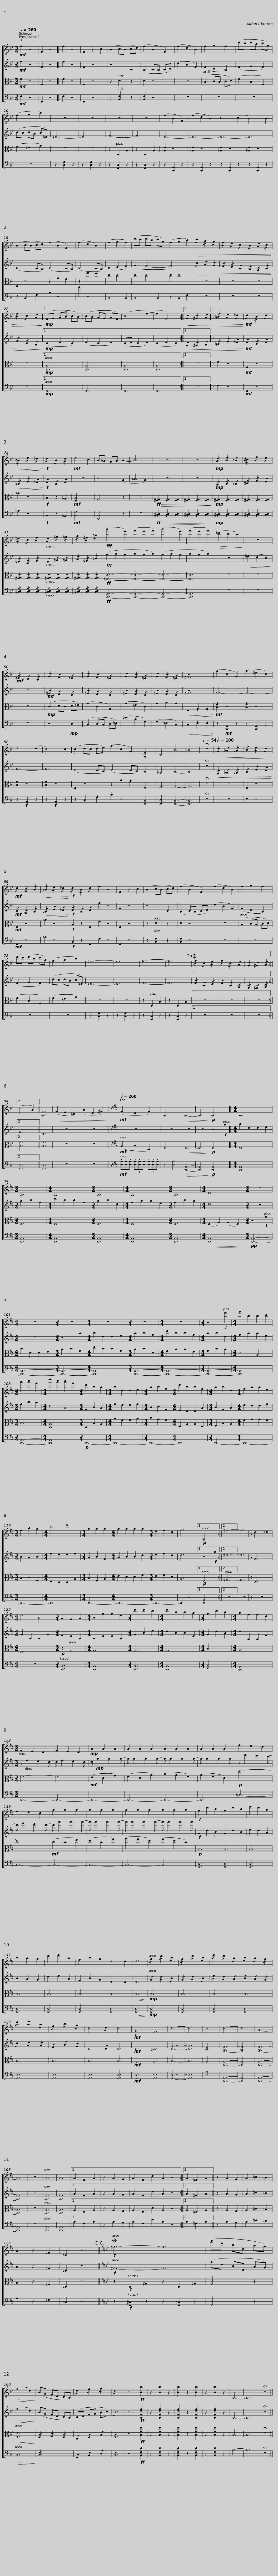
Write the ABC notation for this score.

X:1
%%score [ 1 2 3 4 ]
L:1/8
Q:1/4=260
M:3/4
I:linebreak $
K:Bb
V:1 treble
V:2 treble
V:3 alto
V:4 bass
V:1
!mf! f2 z4 | F2 z4 |: f2 z4 | F2 z2 c2 | (B2 cB cd) | %5
 (f2 B2 F2) |$ (f2 d2 B2) | f2 g2 f2 | (d'c' d'b c'g) | (f2 g2 b2) | %10
 z6 | z6 | z6 |$ z6 | (f2 B2 F2) | %15
 (f2 d2 B2) | c4 (c2 | B4) B2 | (B2 cB cd) | (f2 B2 F2) | %20
 (f2 d2 B2) |$ (f2 g2 f2) | (d'c' d'b c'g) | (f2 g2 b2) |!>(! !/!c'2 !/!a2 !/!g2 | %25
 !/!f2 !/!e2 !/!c2 | !/!B2 !/!A2 !/!c2 | !/!f2 !/!c2 !/!A2!>)! |1$!mp! (FG AB cB) | (cB AG AF) | %30
 (c4 f2- | f2 F4) :|2!<(! !/!G2 !/!^G2 !/!A2 |: !/!=B2 !/!e2 !/!_d2!<)! |$!mf! !/!d2 !/!B2 !/!d2 | %35
!<(! !/!=B2 !/!e2 !/!_d2!<)! |!f! !/!d2 !/!B2 !/!d2 |!mf! e4 c2 | B_A GA B2- | B6 | %40
 z6 |$ z6 |!mp! !/!A2 !/!B2 !/!=B2 | !/!^c2 !/!f2 !/!e2 | !/!=e2 !/!c2 !/!f2 | %45
 !/!e2 !/!^g2 !/!=g2 |$ !/!a2 !/!^f2 !/!=b2 |!fff! (c''4 g'2) | (a'2 g'2 a'2) | (c''4 g'2) | %50
 (a'2 g'2 a'2) |!>(! (=e'2 d'2 c'2)!>)! | z6 |$!mf! !/!=E2 !/!D2 !/!C2 | !/!G2 !/!F2 !/!=E2 | %55
 !/!G2 !/!F2 !/!=E2 | !/!G2 !/!F2 !/!=E2 | !/!G2 !/!F2 !/!=E2 | !/!^F6 | (g2 c2 G2) |$ %60
 (g2 =e2 c2) | d4 (d2 | c4) c2 | (c2 dc de) | (g2 c2 G2) | %65
 [G,E]6 | C6 | B6- | B6 |[Q:3/4=54] !fermata!z6 |$ %70
[Q:3/4=100]!<(! !/!G2 !/!_A2 !/!=A2 | !/!B2 !/!e2 !/!d2!<)! |!mf! !/!d2 !/!G2 !/!B2 |!<(! !/!=B2 !/!e2 !/!_d2!<)! |!f! !/!d2 !/!B2 !/!d2 | %75
 f2 z4 | F2 z2 c2 | (B2 cB cd) |$ (f2 B2 F2) | (f2 d2 B2) | %80
 f2 g2 f2 | (d'c' d'b c'g) | (f2 g2 b2) | =e6- |$ e6 | %85
 f6- | f6!dacoda! |1 !/!f2 !/!c2 !/!e2 | !/!f2 !/!c2 !/!A2 | !/!G2 !/!^G2 !/!A2 :|2 %90
 (c4 A2) || [A,F]6 |!>(! (F2 E2 ^C2) |$ (A2 D2 ^F2)!>)! ||[K:D]!mf![Q:1/4=260] (F2 D2 F2) | %95
 A,6 |!>(! A,6- | A,6!>)! |!p! A,6 |:[M:4/4] A,8 |$ %100
[M:3/4] A,6 |[M:4/4] A,8 |[M:3/4] A,6 |[M:4/4] A,8 |[M:3/4] A,6 |$ %105
[M:4/4] D8 |[M:3/4] z6 |[M:4/4] z8 |[M:3/4] z6 |[M:4/4] z8 | %110
[M:3/4] z6 |$[M:4/4] z8 |[M:3/4] z4!f! a'2 |[M:4/4] b'2 d'2 d'2 e'2 |[M:3/4] a'2 b'2 f'2 | %115
[M:4/4] d''2 b'2 b'2 f'2 |$[M:3/4] d'2 b2 a2 |[M:4/4] b2 d2 d2 e2 |[M:3/4] a2 b2 f2 |[M:4/4] d'2 b2 b2 f2 | %120
[M:3/4] a2 b2 d2 |$[M:4/4] f2 a2 a2 e2 |[M:3/4] f2 b2 a2 |[M:4/4] d'4 f'4 |[M:3/4] a2 a2 a2 | %125
[M:4/4] a2 a2 a2 a2 |$[M:3/4] e2 f2 d2 | f6 |1!p! A,6 :|2 =f6- || %130
 f6 |: d4 ^d2 |[M:4/4] e4 B4 |[M:3/4] A2 G2 A2 |$[M:4/4] B2 g2 g2 e2 | %135
[M:3/4] e'2 e'2 d'2 |[M:4/4] e'2 b2 b2 a2 |[M:3/4] g2 d'2 b2 |[M:4/4] a2 f2 f2 d2 |$[M:3/4] F2 E2 D2 | %140
 F2 E2 D2 |!mp! A2 A2 A2 | A2 A2 A2 | A2 A2 A2 |$ A2 A2 A2 | %145
 f2 e2 d2 | f2 e2 d2 | a2 a2 a2 | a2 a2 a2 |$ a2 a2 a2 | %150
 a2 a2 a2 |!f! g2 d'2 b2 | g2 d'2 b2 | e'2 d'2 a2 | b2 a2 g2 | %155
 d'2 e'2 a2 |$ f2 b2 g2 | d4 d2 | d6 | !/!g2 !/!d'2 !/!b2 | %160
 !/!g2 !/!d'2 !/!b2 | !/!e'2 !/!d'2 !/!a2 | !/!b2 !/!a2 !/!g2 | !/!d'2 !/!e'2 !/!a2 | !/!f2 !/!b2 !/!g2 |$ %165
 d4 !/!d2 | d6 |!mf! [B,G]6 | E6 | d6- | %170
 d6 | c6 | d6- | d6 | A6- | %175
 A6 | z6 | A6 |$ A6 |1 A2 F2 A2 | %180
 z2 A2 G2 | A2 F2 d2 | A2 z4 :|2 A2 =F2 A2 || z2 A2 G2 | %185
 A2 =c2 _B2 | A2 z2 =F2 |$ =C2 z4!D.C.! ||[K:Bb]O!f! ^f6- | f6 | %190
 (g'd' bd ag) |!>(! (f4 d2)!>)! | (BG FD CB,) |$ !/!d2 !/!f2 !/!g2 | !/!d6 | %195
 z4!ff! [Bb]2 | z2 [Bb]2 z2 | [Bb]2 z2 [Bb]2 | z2 [Bb]2 z2 | B,6- | %200
 B,6 | !fermata!z6 |] %202
V:2
!mf! f2 z4 | F2 z4 |: f2 z4 | F2 z4 | z4 C2 | %5
 (B,2 CB, CD) |$ (d2 B2 F2) | (F2 D2 B,2) | (F2 G2 F2) | (dc dB c=E) | %10
 =E6- | E6 | F6- |$ F6 | E6- | %15
 E6- | E6- | E6 | (D4 CB,) | (D4 CB,) | %20
 (D4 CB,) |$ (D2 E2 F2) | (G2 F4- | F6) |!>(! !/!c2 !/!A2 !/!G2 | %25
 !/!F2 !/!E2 !/!C2 | !/!B,2 !/!A,2 !/!C2 | !/!F2 !/!C2 !/!A,2!>)! |1$!mp! (C2 D2 C2) | (D2 C2 D2) | %30
 (CD C2 D2) | (C2 D2 C2) :|2!<(! !/!G,2 !/!^G,2 !/!A,2 |: !/!=B,2 !/!E2 !/!_D2!<)! |$!mf! !/!D2 !/!B,2 !/!D2 | %35
!<(! !/!=B,2 !/!E2 !/!_D2!<)! |!f! !/!D2 !/!B,2 !/!D2 | z6 | z4 (G2 | _A3 G3) | %40
 z6 |$ z6 |!mp! !/!A,2 !/!B,2 !/!=B,2 | !/!^C2 !/!F2 !/!E2 | !/!=E2 !/!C2 !/!F2 | %45
 !/!E2 !/!^G2 !/!=G2 |$ !/!A2 !/!^F2 !/!=B2 |!fff! (g2 a2 g2 | a2 g2 a2) | (g2 a2 g2 | %50
 a2 g2 a2) | z6 |!>(! (=e2 d2 c2)!>)! |$ z6 |!mf! !/!=E2 !/!D2 !/!C2 | %55
 !/!=E2 !/!D2 !/!C2 | !/!=E2 !/!D2 !/!C2 | !/!=E2 !/!D2 !/!C2 | !/!=E6 | F6- |$ %60
 F6- | F6- | F6 | (E4 DC) | (E4 DC) | %65
 B,6 | _A,6 | B,6- | B,6 | !fermata!z6 |$ %70
!<(! !/!G,2 !/!_A,2 !/!=A,2 | !/!B,2 !/!E2 !/!D2!<)! |!mf! !/!C2 !/!G,2 !/!B,2 |!<(! !/!=B,2 !/!E2 !/!_D2!<)! |!f! !/!D2 !/!B,2 !/!D2 | %75
 f2 z4 | F2 z4 | z4 C2 |$ (B,2 CB, CD) | (d2 B2 F2) | %80
 (F2 D2 B,2) | (F2 G2 F2) | (dc dB c=E) | =E6- |$ E6 | %85
 F6- | F6 |1 !/!F2 !/!C2 !/!E2 | !/!F2 !/!C2 !/!A,2 | !/!G,2 !/!^G,2 !/!A,2 :|2 %90
 F6 || C6 | z6 |$ z6 ||[K:D] z6 | %95
 z6 | z6 | z6 | z4!f! a2 |:[M:4/4] b2 d2 d2 e2 |$ %100
[M:3/4] a2 b2 f2 |[M:4/4] d'2 b2 b2 f2 |[M:3/4] a2 b2 d2 |[M:4/4] f2 a2 a2 e2 |[M:3/4] f2 b2 a2 |$ %105
[M:4/4] d8 |[M:3/4] z6 |[M:4/4] z8 |[M:3/4] z4 a2 |[M:4/4] b2 d2 d2 e2 | %110
[M:3/4] a2 b2 f2 |$[M:4/4] d'2 b2 b2 f2 |[M:3/4] a2 b2 d2 |[M:4/4] f2 a2 a2 e2 |[M:3/4] f2 b2 a2 | %115
[M:4/4] d4 A4 |$[M:3/4] F2 B2 A2 |[M:4/4] f2 e2 e2 f2 |[M:3/4] B2 c2 F2 |[M:4/4] E2 D2 D2 A2 | %120
[M:3/4] B2 F2 A2 |$[M:4/4] e2 d2 d2 f2 |[M:3/4] B2 A2 B2 |[M:4/4] f2 e2 e2 f2 |[M:3/4] A2 B2 F2 | %125
[M:4/4] A2 B2 B2 d2 |$[M:3/4] e2 f2 d2 | d6 |1 z4!f! a2 :|2 ^d6- || %130
 d6 |: F6 |[M:4/4] G2 B,2 B,2 G2 |[M:3/4] F2 E2 B,2 |$[M:4/4] B,2 E2 E2 B,2 | %135
[M:3/4] G2 B2 e2 |[M:4/4] d2 B2 B2 E2 |[M:3/4] G2 d2 B2 |[M:4/4] d2 A,2 A,2 F2 |$[M:3/4] z f2 e2 d- | %140
 d f2 e2 d- | d!mp! a2 a2 a- | a a2 a2 a- | a a2 a2 a- |$ a a2 a2 a | %145
 z f'2 e'2 d'- | d' f'2 e'2 d'- | d' a'2 a'2 a'- | a' a'2 a'2 a'- |$ a' a'2 a'2 a'- | %150
 a' a'2 a'2 a' |!f! G2 d2 B2 | G2 d2 B2 | e2 d2 A2 | B2 A2 G2 | %155
 d2 e2 A2 |$ F2 B2 G2 | D4 D2 | D6 | !/!G2 !/!d2 !/!B2 | %160
 !/!G2 !/!d2 !/!B2 | !/!e2 !/!d2 !/!A2 | !/!B2 !/!A2 !/!G2 | !/!d2 !/!e2 !/!A2 | !/!F2 !/!B2 !/!G2 |$ %165
 D4 !/!D2 | D6 |!mf! D6 | =C6 | [DG]6- | %170
 [DG]6 | [CE]6 | [A,F]6- | [A,F]6 | [A,F]6- | %175
 [A,F]6 | z6 | [A,F]6 |$ [A,F]6 |1 A2 F2 A2 | %180
 z2 A2 G2 | A2 F2 d2 | A2 z4 :|2 A2 =F2 A2 || z2 A2 G2 | %185
 A2 =c2 _B2 | A2 z2 =F2 |$ =C2 z4 ||[K:Bb]!f! ^F6- | F6 | %190
 (gd BD AG) |!>(! (f4 d2)!>)! | (BG FD CB,) |$ (CD FG Bc) | !/!B6 | %195
 z4!ff! [B,Fdf]2 | z2 [B,Fdf]2 z2 | [B,Fdf]2 z2 [B,Fdf]2 | z2 [B,Fdf]2 z2 | B,6- | %200
 B,6 | !fermata!z6 |] %202
V:3
!mf! F2 z4 | F,2 z4 |: F2 z4 | F,2 z4 | z2 D2 z2 | %5
 D2 z4 |$ z6 | (B,2 CB, CD) | (F2 B,2 F,2) | (F2 =E2 G2) | %10
 z6 | z6 | z2 C,2 A,2 |$ z2 C,2 A,2 | [_A,E]2 z4 | %15
 [_A,E]2 z4 | [_A,E]2 z4 | [_A,E]2 z4 | D,2 z4 | z2 G2 F2 | %20
 z2 g2 f2 |$ d2 d4 | d2 d4 | d2 d4 | z6 | %25
 z6 | z6 | z6 |1$!mp! [C,A,]6 | [C,A,]6 | %30
 [C,A,]6 | [C,A,]6 :|2 z6 |: F2 z4 |$!mf! F,2 z4 | %35
 _A2 z4 |!f! B,2 z2 _A,2 |!mf! [E,B,]6 | G,4 z2 | z6 | %40
!ff!!>(! .[^F,G,]2 .[F,G,]2 .[F,G,]2 |$ .[^F,G,]2 .[F,G,]2 .[F,G,]2!>)! |!mp! .[^F,G,]2 .[F,G,]2 .[F,G,]2 | .[^F,G,]2 .[F,G,]2 .[F,G,]2 | !/![^F,G,]2 !/![F,G,]2 !/![F,G,]2 | %45
 !/![^F,G,]2 !/![F,G,]2 !/![F,G,]2 |$ !/![^F,G,]2 !/![F,G,]2 !/![F,G,]2 |!ff! [=E,C]6- | [E,C]6- | [E,C]6- | %50
 [E,C]6 | z6 | z6 |$ z6 |!mp! (C2 DC D=E) | %55
 (G2 C2 G,2) | (G2 =E2 C2) | G2 A2 G2 |!<(! .E,2 .G,2 .G,2!<)! |!mf! .[B,F]2 z4 |$ %60
 .[B,F]2 z4 | .[B,F]2 z4 | .[B,F]2 z4 | .E,2 z4 | z2 .A2 .G2 | %65
 E,6 | F,6 | G,6- | G,6 | !fermata!z6 |$ %70
 z6 | E,2 z4 |!mf! F,2 z4 | _A2 z4 |!f! B,2 z2 F,2 | %75
 F2 z4 | F,2 z4 | z2 D2 z2 |$ D2 z4 | z6 | %80
 (B,2 CB, CD) | (F2 B,2 F,2) | (F2 =E2 G2) | z6 |$ z6 | %85
 z2 C,2 A,2 | z2 C,2 A,2 |1 z6 | z6 | z6 :|2 %90
 [A,F]6 || [A,F]6 | z6 |$ z6 ||[K:D]!mf! (A,2 B,2 D,2) | %95
 F,6 |!>(! F,6- | F,6!>)! |!p! F,6 |:[M:4/4] F,8 |$ %100
[M:3/4] F,6 |[M:4/4] F,8 |[M:3/4] F,6 |[M:4/4] F,8 |[M:3/4] F,6 |$ %105
[M:4/4] (F,2 A,2) (A,2 F,2) |[M:3/4] z4!f! A2 |[M:4/4] B2 D2 D2 E2 |[M:3/4] A2 B2 F2 |[M:4/4] d2 B2 B2 F2 | %110
[M:3/4] A2 B2 D2 |$[M:4/4] F2 A2 A2 E2 |[M:3/4] F2 B2 A2 |[M:4/4] D4 A,4 |[M:3/4] B,6 | %115
[M:4/4] [D,A,]8 |$[M:3/4] D,2 B,2 A,2 |[M:4/4] A2 F2 F2 A2 |[M:3/4] B2 G2 F2 |[M:4/4] E,2 A,2 A,2 E,2 | %120
[M:3/4] F,2 B,2 A,2 |$[M:4/4] F2 G2 G2 F2 |[M:3/4] B,2 C2 F,2 |[M:4/4] E,2 D,2 D,2 A,2 |[M:3/4] B,2 F,2 A,2 | %125
[M:4/4] E2 D2 D2 F2 |$[M:3/4] E2 F2 D2 | A,6 |1!p! F,6 :|2 ^G,6- || %130
 G,6 |: D,6 |[M:4/4] E,8 |[M:3/4]!p! z2 G,4 |$[M:4/4] G,8 | %135
[M:3/4] G,6 |[M:4/4] G,8 |[M:3/4] B,6 |[M:4/4] A,8 |$[M:3/4] F6- | %140
 F6 |!mf! (E2 D2 G2) | (F2 D2 A2) | (B2 A2 F2) |$ (A2 F2 D2) | %145
!p! f6- | f6 |!mf! (e2 d2 g2) | (f2 d2 a2) |$ (b2 a2 f2) | %150
 (a2 f2 d2) |!p! B,6 | B,6 | B,6 | B,6 | %155
 B,6 |$ B,6 | B,6 |!<(! B,6!<)! |!mp! B,6 | %160
 B,6 | B,6 | B,6 | B,6 | B,6 |$ %165
 B,6 | B,6 |!mf! G,6 | A,6 | B,6- | %170
 B,6 | A,6 | [D,A,]6- | [D,A,]6 | [D,A,]6- | %175
 [D,A,]6 | z6 | [D,A,]6 |$ [D,A,]6 |1 A,2 F,2 A,2 | %180
 z2 A,2 G,2 | A,2 F,2 D2 | A,2 z4 :|2 A,2 =F,2 A,2 || z2 A,2 G,2 | %185
 A,2 =C2 _B,2 | A,2 z2 =F,2 |$ =C,2 z4 ||[K:Bb] z2!f! C,2 ^G,2 | z2 C,2 ^G,2 | %190
 [G,D]4 z2 |!>(! [F,D]6!>)! | !/!F,2 !/!G,2 !/!F,2 |$ !/!D,2 !/!F,2 !/!B,2 | !/!F,6 | %195
 z4!ff! [B,Fd]2 | z2 [B,Fd]2 z2 | [B,Fd]2 z2 [B,Fd]2 | z2 [B,Fd]2 z2 | B,6- | %200
 B,6 | !fermata!z6 |] %202
V:4
!mf! F,2 z4 | F,,2 z4 |: F,2 z4 | F,,2 z4 | z2 [B,,F,]2 z2 | %5
 [B,,F,]2 z4 |$ z6 | z6 | z6 | z6 | %10
 z2 [C,G,]2 z2 | z2 [C,G,]2 z2 | z2 [F,,C,]2 z2 |$ z2 [F,,C,]2 z2 | z2 [C,,G,,]2 z2 | %15
 z2 [C,,G,,]2 z2 | z2 [C,,G,,]2 z2 | z2 [C,,G,,]2 z2 | z2 B,,2 F,2 | B,2 z4 | %20
 B2 z4 |$ B,,4 B,,2 | B,,4 B,,2 | z2 B,,2 F,2 | z6 | %25
 z6 | z6 | z6 |1$!mp! F,,6 | F,,6 | %30
 F,,6 | F,,6 :|2 z6 |: F,2 z4 |$!mf! F,,2 z4 | %35
 _A,2 z4 |!f! B,,2 z2 _A,,2 |!mf! [B,,G,]6 | [E,,B,,]4 z2 | z6 | %40
!ff!!>(! .[^C,D,]2 .[C,D,]2 .[C,D,]2 |$ .[^C,D,]2 .[C,D,]2 .[C,D,]2!>)! |!mp! .[^C,D,]2 .[C,D,]2 .[C,D,]2 | .[^C,D,]2 .[C,D,]2 .[C,D,]2 | !/![^C,D,]2 !/![C,D,]2 !/![C,D,]2 | %45
 !/![^C,D,]2 !/![C,D,]2 !/![C,D,]2 |$ !/![^C,D,]2 !/![C,D,]2 !/![C,D,]2 |!ff! [C,,G,,]6- | [C,,G,,]6- | [C,,G,,]6- | %50
 [C,,G,,]6 | z6 | z6 |$ z6 | z4!mp! D,2 | %55
 (C,2 D,C, D,=E,) | (=E2 C2 G,2) | (G,2 =E,2 C,2) |!<(! .C,2 .E,2 .E,2!<)! | z2!mf! .[D,,A,,]2 z2 |$ %60
 z2 .[D,,A,,]2 z2 | z2 .[D,,A,,]2 z2 | z2 .[D,,A,,]2 z2 | z2 .C,2 .G,2 | .C2 z4 | %65
 [E,,B,,]6 | [E,,C,]6 | [E,,B,,]6- | [E,,B,,]6 | !fermata!z6 |$ %70
 z6 | E,2 z4 |!mf! F,,2 z4 | _A,2 z4 |!f! B,,2 z2 F,,2 | %75
 F,2 z4 | F,,2 z4 | z2 [B,,F,]2 z2 |$ [B,,F,]2 z4 | z6 | %80
 z6 | z6 | z6 | z2 [C,G,]2 z2 |$ z2 [C,G,]2 z2 | %85
 z2 [F,,C,]2 z2 | z2 [F,,C,]2 z2 |1 z6 | z6 | z6 :|2 %90
 [F,,C,]6 || [F,,C,]6 | z6 |$ z6 ||[K:D]!mf! (3.[D,A,].[D,A,].[D,A,] (3.[D,A,].[D,A,].[D,A,] (3.[D,A,].[D,A,].[D,A,] | %95
 z2 [D,A,]4 |!>(! [D,,A,,]6- | [D,,A,,]6!>)! |!p! [D,,A,,]6 |:[M:4/4] [D,,A,,]8 |$ %100
[M:3/4] [D,,A,,]6 |[M:4/4] [D,,A,,]8 |[M:3/4] [D,,A,,]6 |[M:4/4] [D,,A,,]8 |[M:3/4] [D,,A,,]6 |$ %105
[M:4/4]!>(! [D,,A,,]8!>)! |[M:3/4]!pp! [D,,A,,]6- |[M:4/4] [D,,A,,]8- |[M:3/4] [D,,A,,]6- |[M:4/4] [D,,A,,]8 | %110
[M:3/4] [D,,A,,]6- |$[M:4/4] [D,,A,,]8- |[M:3/4] [D,,A,,]6- |[M:4/4] [D,,A,,]8 |[M:3/4] [D,,A,,]6- | %115
[M:4/4] [D,,A,,]8 |$[M:3/4]!p! D,,6- |[M:4/4] D,,8- |[M:3/4] D,,6- |[M:4/4] D,,8 | %120
[M:3/4] D,,6- |$[M:4/4] D,,8- |[M:3/4] D,,6- |[M:4/4] D,,8 |[M:3/4] D,,6- | %125
[M:4/4] D,,8- |$[M:3/4] D,,6- | D,,2 z4 |1 [D,,A,,]6 :|2 z6 || %130
 z6 |: z6 |[M:4/4] z8 |[M:3/4] [E,,B,,]6 |$[M:4/4] [E,,B,,]8 | %135
[M:3/4] [E,,B,,]6 |[M:4/4] [E,,B,,]8 |[M:3/4] [G,,D,]6 |[M:4/4] [D,,A,,]8 |$[M:3/4] D,,6- | %140
 D,,6- | D,,6- | D,,6- | D,,6- |$ D,,6 | %145
 =C,6- | C,6- | C,6- | C,6- |$ C,6- | %150
 C,6 | [G,,D,]6 | [G,,D,]6 | [G,,D,]6 | [G,,D,]6 | %155
 [G,,D,]6 |$ [G,,D,]6 | [G,,D,]6 |!<(! [G,,D,]6!<)! |!mp! [G,,D,]6 | %160
 [G,,D,]6 | [G,,D,]6 | [G,,D,]6 | [G,,D,]6 | [G,,D,]6 |$ %165
 [G,,D,]6 | [G,,D,]6 |!mf! [G,,D,]6 | [G,,E,]6 | [G,,D,]6- | %170
 [G,,D,]6 | [E,A,]6 | [D,,A,,]6- | [D,,A,,]6 | [D,,A,,]6- | %175
 [D,,A,,]6 | z6 | [D,,A,,]6 |$ [D,,A,,]6 |1 A,2 F,2 A,2 | %180
 z2 A,2 G,2 | A,2 F,2 D2 | A,2 z4 :|2 A,2 =F,2 A,2 || z2 A,2 G,2 | %185
 A,2 =C2 _B,2 | A,2 z2 =F,2 |$ =C,2 z4 ||[K:Bb] z2!f! [F,,^C,]2 z2 | z2 [F,,^C,]2 z2 | %190
 [G,,D,]4 z2 |!>(! B,,6!>)! | !/!B,,6 |$ !/!F,,2 !/!B,,2 !/!D,2 | !/!B,,6 | %195
 z4!ff! [B,,F,D]2 | z2 [B,,F,D]2 z2 | [B,,F,D]2 z2 [B,,F,D]2 | z2 [B,,F,D]2 z2 | B,6- | %200
 B,6 | !fermata!z6 |] %202
